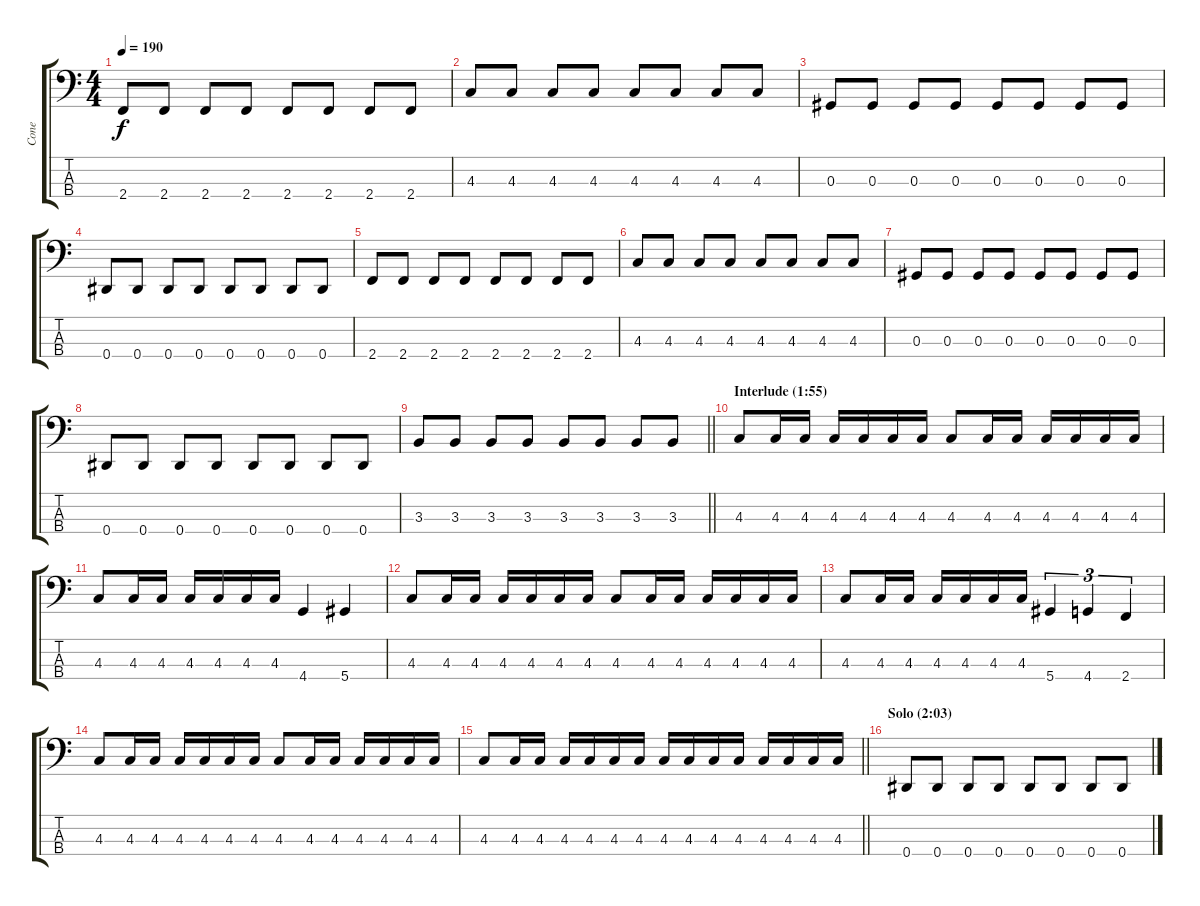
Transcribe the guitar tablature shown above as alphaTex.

\track ("Cone" "Cone") {instrument electricbassfinger}
\staff {score tabs}
\tuning (Gb2 Db2 Ab1 Eb1) {hide}
\ts (4 4)
\tempo 190
\clef f4
\ks c
2.4.8{dy f} 2.4.8 2.4.8 2.4.8 2.4.8 2.4.8 2.4.8 2.4.8 |
4.3.8 4.3.8 4.3.8 4.3.8 4.3.8 4.3.8 4.3.8 4.3.8 |
0.3.8 0.3.8 0.3.8 0.3.8 0.3.8 0.3.8 0.3.8 0.3.8 |
0.4.8 0.4.8 0.4.8 0.4.8 0.4.8 0.4.8 0.4.8 0.4.8 |
2.4.8 2.4.8 2.4.8 2.4.8 2.4.8 2.4.8 2.4.8 2.4.8 |
4.3.8 4.3.8 4.3.8 4.3.8 4.3.8 4.3.8 4.3.8 4.3.8 |
0.3.8 0.3.8 0.3.8 0.3.8 0.3.8 0.3.8 0.3.8 0.3.8 |
0.4.8 0.4.8 0.4.8 0.4.8 0.4.8 0.4.8 0.4.8 0.4.8 |
\barLineRight lightlight
3.3.8 3.3.8 3.3.8 3.3.8 3.3.8 3.3.8 3.3.8 3.3.8 |
\section ("" "Interlude (1:55)")
4.3.8 4.3.16 4.3.16 4.3.16 4.3.16 4.3.16 4.3.16 4.3.8 4.3.16 4.3.16 4.3.16 4.3.16 4.3.16 4.3.16 |
4.3.8 4.3.16 4.3.16 4.3.16 4.3.16 4.3.16 4.3.16 4.4.4 5.4.4 |
4.3.8 4.3.16 4.3.16 4.3.16 4.3.16 4.3.16 4.3.16 4.3.8 4.3.16 4.3.16 4.3.16 4.3.16 4.3.16 4.3.16 |
4.3.8 4.3.16 4.3.16 4.3.16 4.3.16 4.3.16 4.3.16 5.4.4{tu (3 2)} 4.4.4{tu (3 2)} 2.4.4{tu (3 2)} |
4.3.8 4.3.16 4.3.16 4.3.16 4.3.16 4.3.16 4.3.16 4.3.8 4.3.16 4.3.16 4.3.16 4.3.16 4.3.16 4.3.16 |
\barLineRight lightlight
4.3.8 4.3.16 4.3.16 4.3.16 4.3.16 4.3.16 4.3.16 4.3.16 4.3.16 4.3.16 4.3.16 4.3.16 4.3.16 4.3.16 4.3.16 |
\section ("" "Solo (2:03)")
0.4.8 0.4.8 0.4.8 0.4.8 0.4.8 0.4.8 0.4.8 0.4.8
